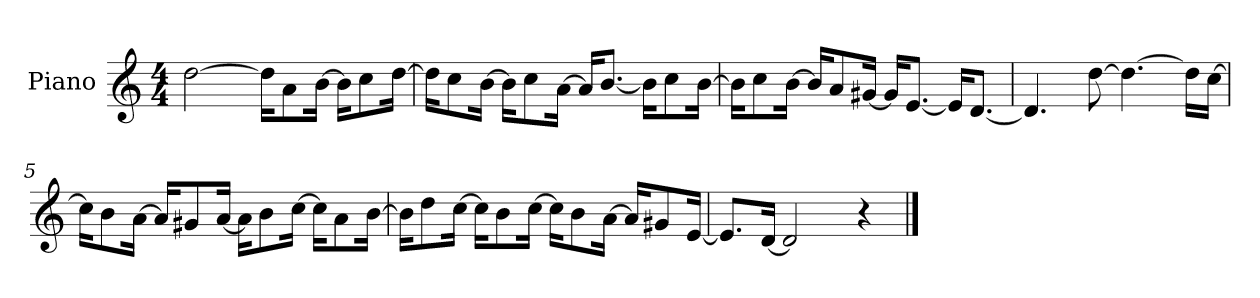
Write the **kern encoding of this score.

**kern
*part1
*staff1
*I"Piano
*I'P-no
*clefG2
*k[]
*M4/4
*MM90
=1
[2dd\
16dd\KL]
8a\
[16b\Jk
16b\KL]
8cc\
[16dd\Jk
=2
16dd\KL]
8cc\
[16b\Jk
16b\KL]
8cc\
[16a\Jk
16a/KL]
[8.b/J
16b\KL]
8cc\
[16b\Jk
=3
16b\KL]
8cc\
[16b\Jk
16b/KL]
8a/
[16g#X/Jk
16g#/KL]
[8.e/J
16e/KL]
[8.d/J
=4
4.d/]
[8dd\
4.dd\_
16dd\LL]
[16cc\JJ
!!LO:LB:g=z
=5
16cc\KL]
8b\
[16a\Jk
16a/KL]
8g#X/
[16a/Jk
16a\KL]
8b\
[16cc\Jk
16cc\KL]
8a\
[16b\Jk
=6
16b\KL]
8dd\
[16cc\Jk
16cc\KL]
8b\
[16cc\Jk
16cc\KL]
8b\
[16a\Jk
16a/KL]
8g#X/
[16e/Jk
=7
8.e/L]
[16d/Jk
2d/]
4r
==
*-
